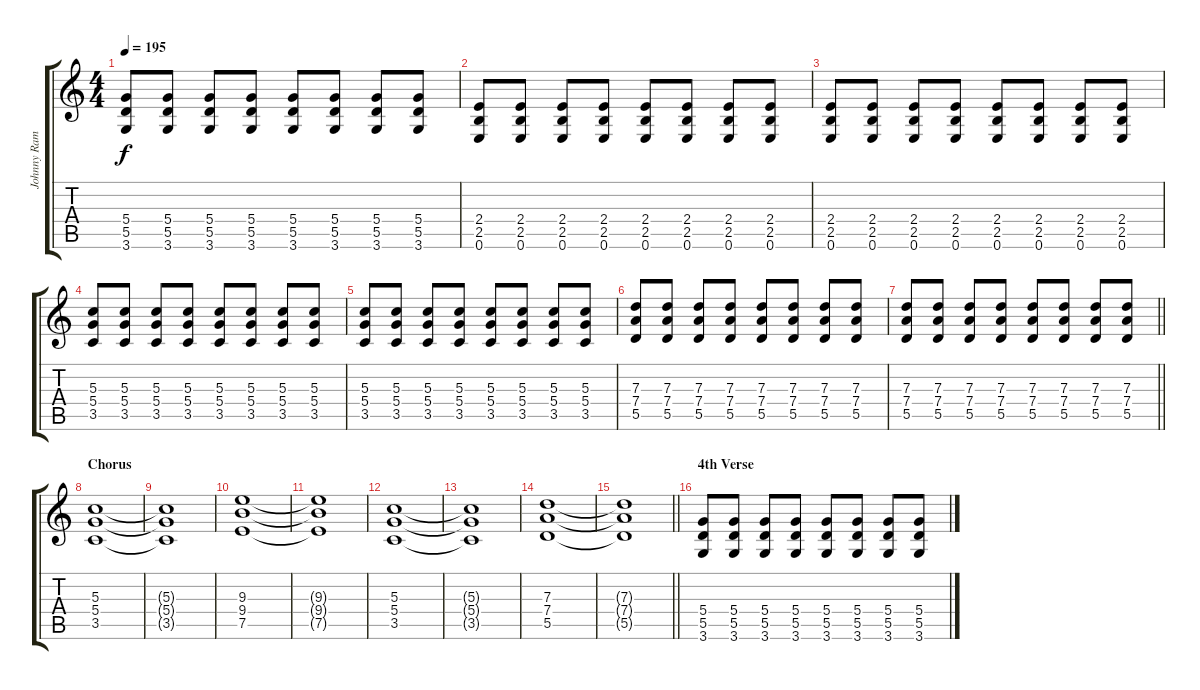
\track ("Johnny Ramone" "Johnny Ram") {instrument distortionguitar}
\staff {score tabs}
\tuning (E4 B3 G3 D3 A2 E2) {hide}
\ts (4 4)
\tempo 195
\clef g2
\ks c
(5.4 5.5 3.6).8{dy f} (5.4 5.5 3.6).8 (5.4 5.5 3.6).8 (5.4 5.5 3.6).8 (5.4 5.5 3.6).8 (5.4 5.5 3.6).8 (5.4 5.5 3.6).8 (5.4 5.5 3.6).8 |
(2.4 2.5 0.6).8 (2.4 2.5 0.6).8 (2.4 2.5 0.6).8 (2.4 2.5 0.6).8 (2.4 2.5 0.6).8 (2.4 2.5 0.6).8 (2.4 2.5 0.6).8 (2.4 2.5 0.6).8 |
(2.4 2.5 0.6).8 (2.4 2.5 0.6).8 (2.4 2.5 0.6).8 (2.4 2.5 0.6).8 (2.4 2.5 0.6).8 (2.4 2.5 0.6).8 (2.4 2.5 0.6).8 (2.4 2.5 0.6).8 |
(5.3 5.4 3.5).8 (5.3 5.4 3.5).8 (5.3 5.4 3.5).8 (5.3 5.4 3.5).8 (5.3 5.4 3.5).8 (5.3 5.4 3.5).8 (5.3 5.4 3.5).8 (5.3 5.4 3.5).8 |
(5.3 5.4 3.5).8 (5.3 5.4 3.5).8 (5.3 5.4 3.5).8 (5.3 5.4 3.5).8 (5.3 5.4 3.5).8 (5.3 5.4 3.5).8 (5.3 5.4 3.5).8 (5.3 5.4 3.5).8 |
(7.3 7.4 5.5).8 (7.3 7.4 5.5).8 (7.3 7.4 5.5).8 (7.3 7.4 5.5).8 (7.3 7.4 5.5).8 (7.3 7.4 5.5).8 (7.3 7.4 5.5).8 (7.3 7.4 5.5).8 |
\barLineRight lightlight
(7.3 7.4 5.5).8 (7.3 7.4 5.5).8 (7.3 7.4 5.5).8 (7.3 7.4 5.5).8 (7.3 7.4 5.5).8 (7.3 7.4 5.5).8 (7.3 7.4 5.5).8 (7.3 7.4 5.5).8 |
\section ("" "Chorus")
(5.3 5.4 3.5).1 |
(5.3{t} 5.4{t} 3.5{t}).1 |
(9.3 9.4 7.5).1 |
(9.3{t} 9.4{t} 7.5{t}).1 |
(5.3 5.4 3.5).1 |
(5.3{t} 5.4{t} 3.5{t}).1 |
(7.3 7.4 5.5).1 |
\barLineRight lightlight
(7.3{t} 7.4{t} 5.5{t}).1 |
\section ("" "4th Verse")
(5.4 5.5 3.6).8 (5.4 5.5 3.6).8 (5.4 5.5 3.6).8 (5.4 5.5 3.6).8 (5.4 5.5 3.6).8 (5.4 5.5 3.6).8 (5.4 5.5 3.6).8 (5.4 5.5 3.6).8
